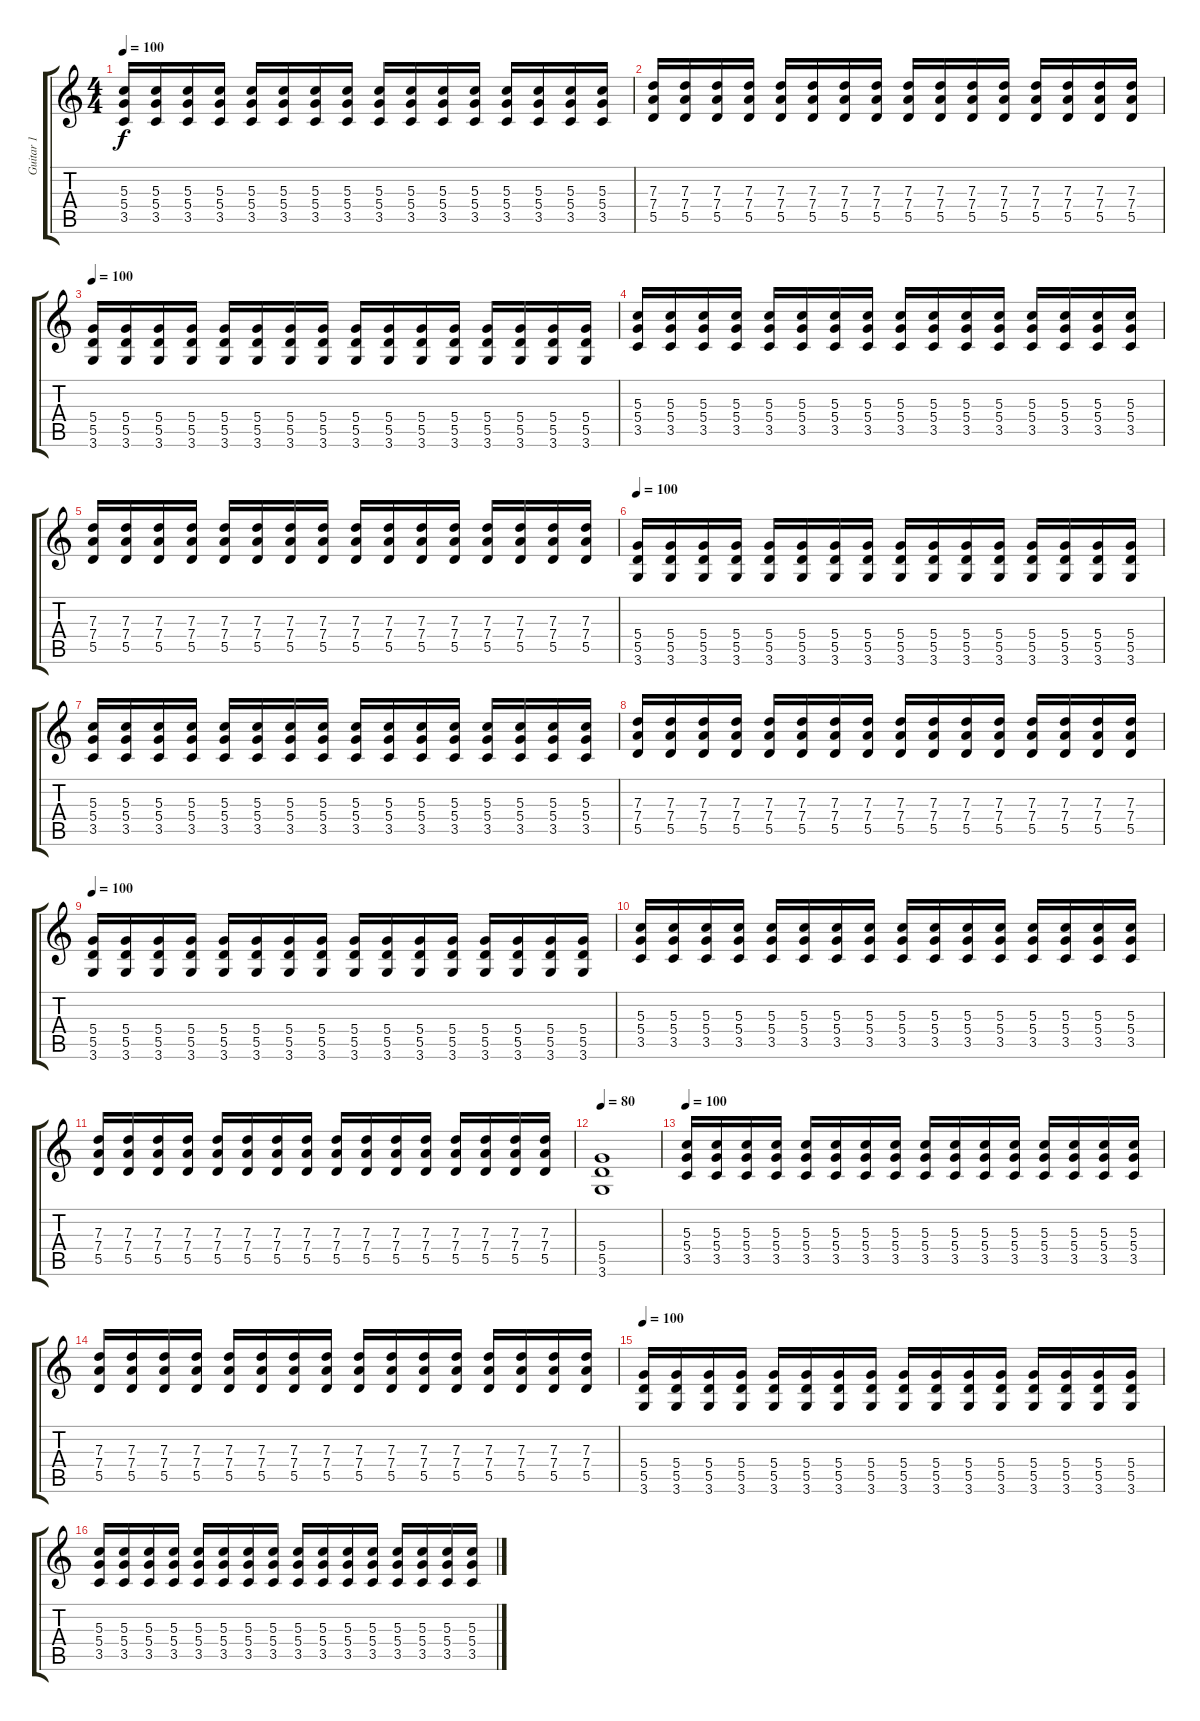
\track ("Guitar 1" "Guitar 1") {instrument acousticguitarsteel}
\staff {score tabs}
\tuning (E4 B3 G3 D3 A2 E2) {hide}
\ts (4 4)
\tempo 100
\clef g2
\ks c
(5.3 5.4 3.5).16{dy f} (5.3 5.4 3.5).16 (5.3 5.4 3.5).16 (5.3 5.4 3.5).16 (5.3 5.4 3.5).16 (5.3 5.4 3.5).16 (5.3 5.4 3.5).16 (5.3 5.4 3.5).16 (5.3 5.4 3.5).16 (5.3 5.4 3.5).16 (5.3 5.4 3.5).16 (5.3 5.4 3.5).16 (5.3 5.4 3.5).16 (5.3 5.4 3.5).16 (5.3 5.4 3.5).16 (5.3 5.4 3.5).16 |
(7.3 7.4 5.5).16 (7.3 7.4 5.5).16 (7.3 7.4 5.5).16 (7.3 7.4 5.5).16 (7.3 7.4 5.5).16 (7.3 7.4 5.5).16 (7.3 7.4 5.5).16 (7.3 7.4 5.5).16 (7.3 7.4 5.5).16 (7.3 7.4 5.5).16 (7.3 7.4 5.5).16 (7.3 7.4 5.5).16 (7.3 7.4 5.5).16 (7.3 7.4 5.5).16 (7.3 7.4 5.5).16 (7.3 7.4 5.5).16 |
\tempo 100
(5.4 5.5 3.6).16{instrument distortionguitar} (5.4 5.5 3.6).16 (5.4 5.5 3.6).16 (5.4 5.5 3.6).16 (5.4 5.5 3.6).16 (5.4 5.5 3.6).16 (5.4 5.5 3.6).16 (5.4 5.5 3.6).16 (5.4 5.5 3.6).16 (5.4 5.5 3.6).16 (5.4 5.5 3.6).16 (5.4 5.5 3.6).16 (5.4 5.5 3.6).16 (5.4 5.5 3.6).16 (5.4 5.5 3.6).16 (5.4 5.5 3.6).16 |
(5.3 5.4 3.5).16 (5.3 5.4 3.5).16 (5.3 5.4 3.5).16 (5.3 5.4 3.5).16 (5.3 5.4 3.5).16 (5.3 5.4 3.5).16 (5.3 5.4 3.5).16 (5.3 5.4 3.5).16 (5.3 5.4 3.5).16 (5.3 5.4 3.5).16 (5.3 5.4 3.5).16 (5.3 5.4 3.5).16 (5.3 5.4 3.5).16 (5.3 5.4 3.5).16 (5.3 5.4 3.5).16 (5.3 5.4 3.5).16 |
(7.3 7.4 5.5).16 (7.3 7.4 5.5).16 (7.3 7.4 5.5).16 (7.3 7.4 5.5).16 (7.3 7.4 5.5).16 (7.3 7.4 5.5).16 (7.3 7.4 5.5).16 (7.3 7.4 5.5).16 (7.3 7.4 5.5).16 (7.3 7.4 5.5).16 (7.3 7.4 5.5).16 (7.3 7.4 5.5).16 (7.3 7.4 5.5).16 (7.3 7.4 5.5).16 (7.3 7.4 5.5).16 (7.3 7.4 5.5).16 |
\tempo 100
(5.4 5.5 3.6).16{instrument distortionguitar} (5.4 5.5 3.6).16 (5.4 5.5 3.6).16 (5.4 5.5 3.6).16 (5.4 5.5 3.6).16 (5.4 5.5 3.6).16 (5.4 5.5 3.6).16 (5.4 5.5 3.6).16 (5.4 5.5 3.6).16 (5.4 5.5 3.6).16 (5.4 5.5 3.6).16 (5.4 5.5 3.6).16 (5.4 5.5 3.6).16 (5.4 5.5 3.6).16 (5.4 5.5 3.6).16 (5.4 5.5 3.6).16 |
(5.3 5.4 3.5).16 (5.3 5.4 3.5).16 (5.3 5.4 3.5).16 (5.3 5.4 3.5).16 (5.3 5.4 3.5).16 (5.3 5.4 3.5).16 (5.3 5.4 3.5).16 (5.3 5.4 3.5).16 (5.3 5.4 3.5).16 (5.3 5.4 3.5).16 (5.3 5.4 3.5).16 (5.3 5.4 3.5).16 (5.3 5.4 3.5).16 (5.3 5.4 3.5).16 (5.3 5.4 3.5).16 (5.3 5.4 3.5).16 |
(7.3 7.4 5.5).16 (7.3 7.4 5.5).16 (7.3 7.4 5.5).16 (7.3 7.4 5.5).16 (7.3 7.4 5.5).16 (7.3 7.4 5.5).16 (7.3 7.4 5.5).16 (7.3 7.4 5.5).16 (7.3 7.4 5.5).16 (7.3 7.4 5.5).16 (7.3 7.4 5.5).16 (7.3 7.4 5.5).16 (7.3 7.4 5.5).16 (7.3 7.4 5.5).16 (7.3 7.4 5.5).16 (7.3 7.4 5.5).16 |
\tempo 100
(5.4 5.5 3.6).16{instrument distortionguitar} (5.4 5.5 3.6).16 (5.4 5.5 3.6).16 (5.4 5.5 3.6).16 (5.4 5.5 3.6).16 (5.4 5.5 3.6).16 (5.4 5.5 3.6).16 (5.4 5.5 3.6).16 (5.4 5.5 3.6).16 (5.4 5.5 3.6).16 (5.4 5.5 3.6).16 (5.4 5.5 3.6).16 (5.4 5.5 3.6).16 (5.4 5.5 3.6).16 (5.4 5.5 3.6).16 (5.4 5.5 3.6).16 |
(5.3 5.4 3.5).16 (5.3 5.4 3.5).16 (5.3 5.4 3.5).16 (5.3 5.4 3.5).16 (5.3 5.4 3.5).16 (5.3 5.4 3.5).16 (5.3 5.4 3.5).16 (5.3 5.4 3.5).16 (5.3 5.4 3.5).16 (5.3 5.4 3.5).16 (5.3 5.4 3.5).16 (5.3 5.4 3.5).16 (5.3 5.4 3.5).16 (5.3 5.4 3.5).16 (5.3 5.4 3.5).16 (5.3 5.4 3.5).16 |
(7.3 7.4 5.5).16 (7.3 7.4 5.5).16 (7.3 7.4 5.5).16 (7.3 7.4 5.5).16 (7.3 7.4 5.5).16 (7.3 7.4 5.5).16 (7.3 7.4 5.5).16 (7.3 7.4 5.5).16 (7.3 7.4 5.5).16 (7.3 7.4 5.5).16 (7.3 7.4 5.5).16 (7.3 7.4 5.5).16 (7.3 7.4 5.5).16 (7.3 7.4 5.5).16 (7.3 7.4 5.5).16 (7.3 7.4 5.5).16 |
\tempo 80
(5.4 5.5 3.6).1 |
\tempo 100
(5.3 5.4 3.5).16 (5.3 5.4 3.5).16 (5.3 5.4 3.5).16 (5.3 5.4 3.5).16 (5.3 5.4 3.5).16 (5.3 5.4 3.5).16 (5.3 5.4 3.5).16 (5.3 5.4 3.5).16 (5.3 5.4 3.5).16 (5.3 5.4 3.5).16 (5.3 5.4 3.5).16 (5.3 5.4 3.5).16 (5.3 5.4 3.5).16 (5.3 5.4 3.5).16 (5.3 5.4 3.5).16 (5.3 5.4 3.5).16 |
(7.3 7.4 5.5).16 (7.3 7.4 5.5).16 (7.3 7.4 5.5).16 (7.3 7.4 5.5).16 (7.3 7.4 5.5).16 (7.3 7.4 5.5).16 (7.3 7.4 5.5).16 (7.3 7.4 5.5).16 (7.3 7.4 5.5).16 (7.3 7.4 5.5).16 (7.3 7.4 5.5).16 (7.3 7.4 5.5).16 (7.3 7.4 5.5).16 (7.3 7.4 5.5).16 (7.3 7.4 5.5).16 (7.3 7.4 5.5).16 |
\tempo 100
(5.4 5.5 3.6).16{instrument distortionguitar} (5.4 5.5 3.6).16 (5.4 5.5 3.6).16 (5.4 5.5 3.6).16 (5.4 5.5 3.6).16 (5.4 5.5 3.6).16 (5.4 5.5 3.6).16 (5.4 5.5 3.6).16 (5.4 5.5 3.6).16 (5.4 5.5 3.6).16 (5.4 5.5 3.6).16 (5.4 5.5 3.6).16 (5.4 5.5 3.6).16 (5.4 5.5 3.6).16 (5.4 5.5 3.6).16 (5.4 5.5 3.6).16 |
(5.3 5.4 3.5).16 (5.3 5.4 3.5).16 (5.3 5.4 3.5).16 (5.3 5.4 3.5).16 (5.3 5.4 3.5).16 (5.3 5.4 3.5).16 (5.3 5.4 3.5).16 (5.3 5.4 3.5).16 (5.3 5.4 3.5).16 (5.3 5.4 3.5).16 (5.3 5.4 3.5).16 (5.3 5.4 3.5).16 (5.3 5.4 3.5).16 (5.3 5.4 3.5).16 (5.3 5.4 3.5).16 (5.3 5.4 3.5).16
